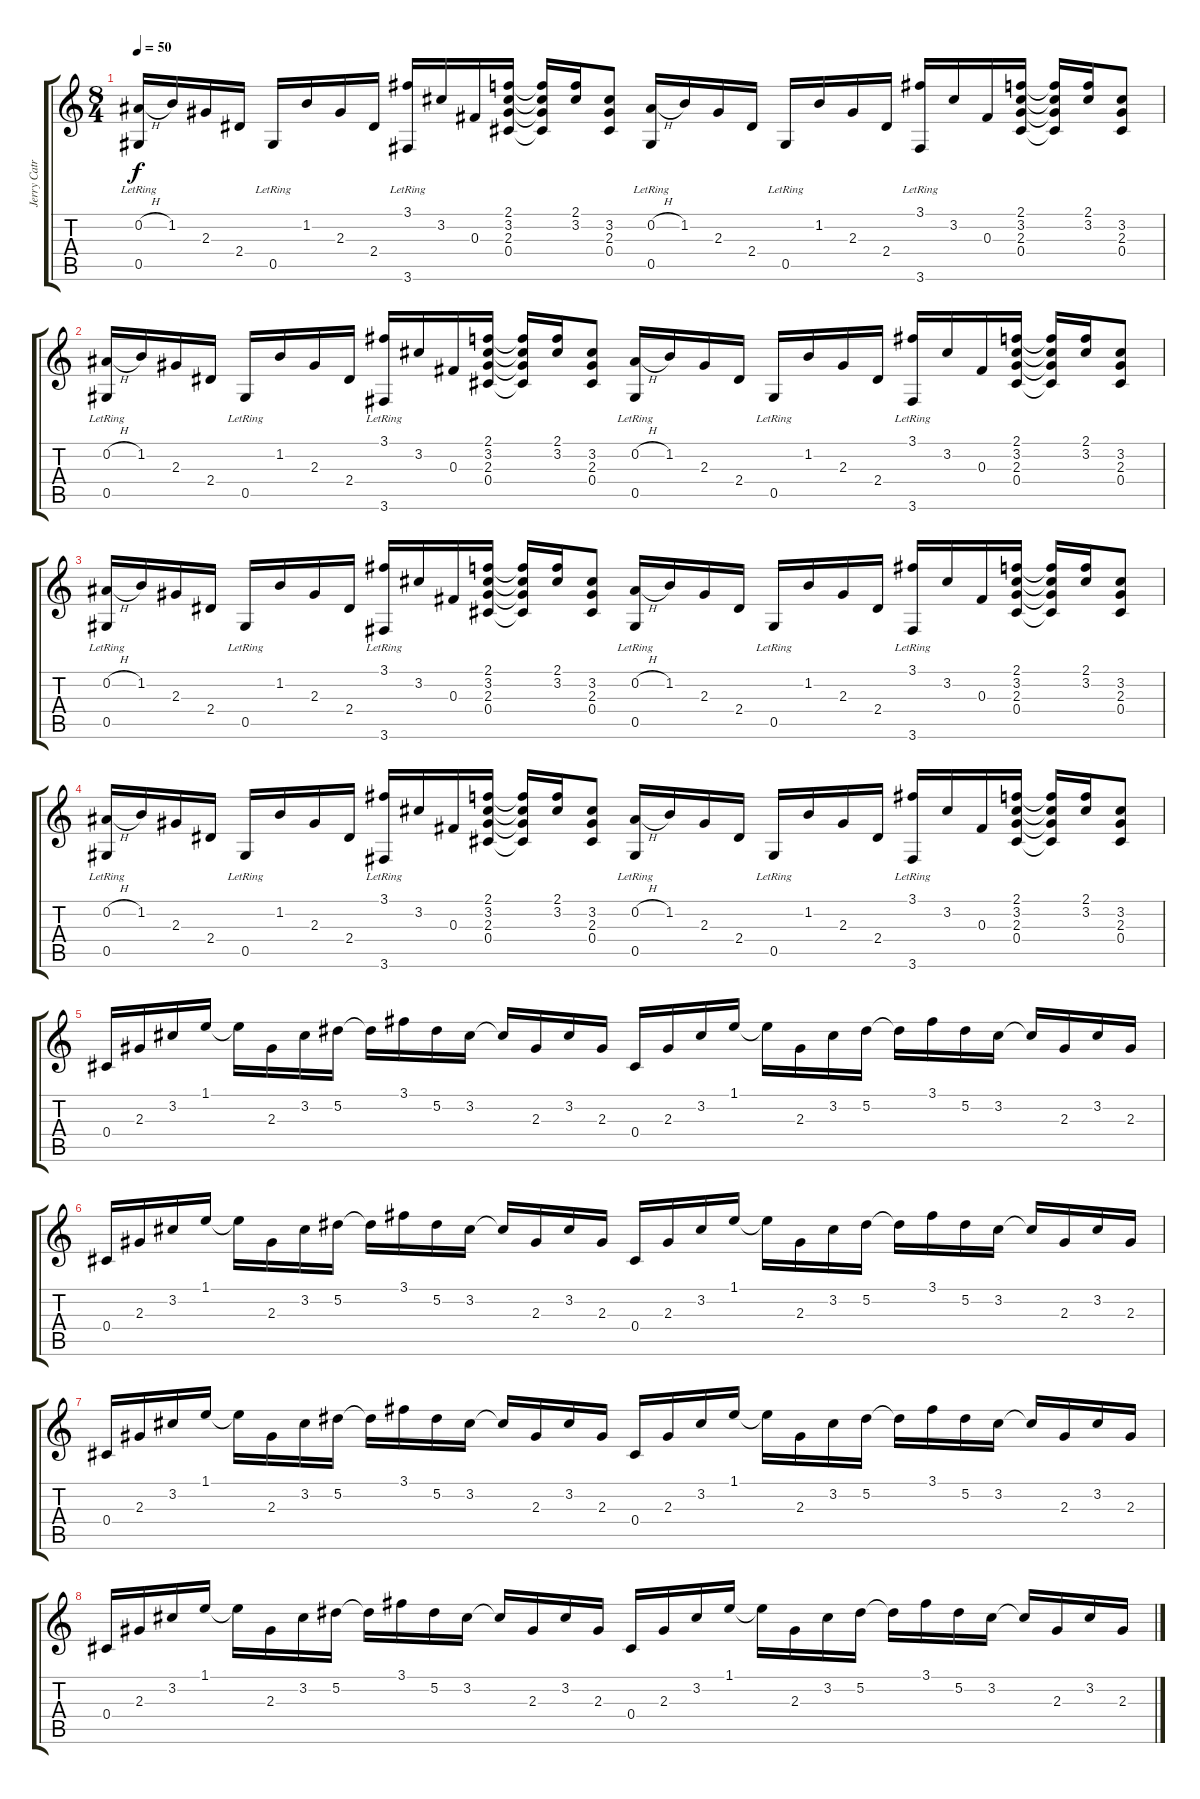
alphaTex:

\track ("Jerry Catrell Ac. 2" "Jerry Catr") {instrument acousticguitarsteel}
\staff {score tabs}
\tuning (Eb4 Bb3 Gb3 Db3 Ab2 Eb2) {hide}
\ts (8 4)
\tempo 50
\clef g2
\ks c
(0.2{h} 0.5{lr}).16{dy f} 1.2.16 2.3.16 2.4.16 0.5{lr}.16 1.2.16 2.3.16 2.4.16 (3.1 3.6{lr}).16 3.2.16 0.3.16 (2.1 3.2 2.3 0.4).16 (2.1{t} 3.2{t} 2.3{t} 0.4{t}).16 (2.1 3.2).16 (3.2 2.3 0.4).8 (0.2{h} 0.5{lr}).16 1.2.16 2.3.16 2.4.16 0.5{lr}.16 1.2.16 2.3.16 2.4.16 (3.1 3.6{lr}).16 3.2.16 0.3.16 (2.1 3.2 2.3 0.4).16 (2.1{t} 3.2{t} 2.3{t} 0.4{t}).16 (2.1 3.2).16 (3.2 2.3 0.4).8 |
(0.2{h} 0.5{lr}).16 1.2.16 2.3.16 2.4.16 0.5{lr}.16 1.2.16 2.3.16 2.4.16 (3.1 3.6{lr}).16 3.2.16 0.3.16 (2.1 3.2 2.3 0.4).16 (2.1{t} 3.2{t} 2.3{t} 0.4{t}).16 (2.1 3.2).16 (3.2 2.3 0.4).8 (0.2{h} 0.5{lr}).16 1.2.16 2.3.16 2.4.16 0.5{lr}.16 1.2.16 2.3.16 2.4.16 (3.1 3.6{lr}).16 3.2.16 0.3.16 (2.1 3.2 2.3 0.4).16 (2.1{t} 3.2{t} 2.3{t} 0.4{t}).16 (2.1 3.2).16 (3.2 2.3 0.4).8 |
(0.2{h} 0.5{lr}).16 1.2.16 2.3.16 2.4.16 0.5{lr}.16 1.2.16 2.3.16 2.4.16 (3.1 3.6{lr}).16 3.2.16 0.3.16 (2.1 3.2 2.3 0.4).16 (2.1{t} 3.2{t} 2.3{t} 0.4{t}).16 (2.1 3.2).16 (3.2 2.3 0.4).8 (0.2{h} 0.5{lr}).16 1.2.16 2.3.16 2.4.16 0.5{lr}.16 1.2.16 2.3.16 2.4.16 (3.1 3.6{lr}).16 3.2.16 0.3.16 (2.1 3.2 2.3 0.4).16 (2.1{t} 3.2{t} 2.3{t} 0.4{t}).16 (2.1 3.2).16 (3.2 2.3 0.4).8 |
(0.2{h} 0.5{lr}).16 1.2.16 2.3.16 2.4.16 0.5{lr}.16 1.2.16 2.3.16 2.4.16 (3.1 3.6{lr}).16 3.2.16 0.3.16 (2.1 3.2 2.3 0.4).16 (2.1{t} 3.2{t} 2.3{t} 0.4{t}).16 (2.1 3.2).16 (3.2 2.3 0.4).8 (0.2{h} 0.5{lr}).16 1.2.16 2.3.16 2.4.16 0.5{lr}.16 1.2.16 2.3.16 2.4.16 (3.1 3.6{lr}).16 3.2.16 0.3.16 (2.1 3.2 2.3 0.4).16 (2.1{t} 3.2{t} 2.3{t} 0.4{t}).16 (2.1 3.2).16 (3.2 2.3 0.4).8 |
0.4.16 2.3.16 3.2.16 1.1.16 1.1{t}.16 2.3.16 3.2.16 5.2.16 5.2{t}.16 3.1.16 5.2.16 3.2.16 3.2{t}.16 2.3.16 3.2.16 2.3.16 0.4.16 2.3.16 3.2.16 1.1.16 1.1{t}.16 2.3.16 3.2.16 5.2.16 5.2{t}.16 3.1.16 5.2.16 3.2.16 3.2{t}.16 2.3.16 3.2.16 2.3.16 |
0.4.16 2.3.16 3.2.16 1.1.16 1.1{t}.16 2.3.16 3.2.16 5.2.16 5.2{t}.16 3.1.16 5.2.16 3.2.16 3.2{t}.16 2.3.16 3.2.16 2.3.16 0.4.16 2.3.16 3.2.16 1.1.16 1.1{t}.16 2.3.16 3.2.16 5.2.16 5.2{t}.16 3.1.16 5.2.16 3.2.16 3.2{t}.16 2.3.16 3.2.16 2.3.16 |
0.4.16 2.3.16 3.2.16 1.1.16 1.1{t}.16 2.3.16 3.2.16 5.2.16 5.2{t}.16 3.1.16 5.2.16 3.2.16 3.2{t}.16 2.3.16 3.2.16 2.3.16 0.4.16 2.3.16 3.2.16 1.1.16 1.1{t}.16 2.3.16 3.2.16 5.2.16 5.2{t}.16 3.1.16 5.2.16 3.2.16 3.2{t}.16 2.3.16 3.2.16 2.3.16 |
0.4.16 2.3.16 3.2.16 1.1.16 1.1{t}.16 2.3.16 3.2.16 5.2.16 5.2{t}.16 3.1.16 5.2.16 3.2.16 3.2{t}.16 2.3.16 3.2.16 2.3.16 0.4.16 2.3.16 3.2.16 1.1.16 1.1{t}.16 2.3.16 3.2.16 5.2.16 5.2{t}.16 3.1.16 5.2.16 3.2.16 3.2{t}.16 2.3.16 3.2.16 2.3.16
